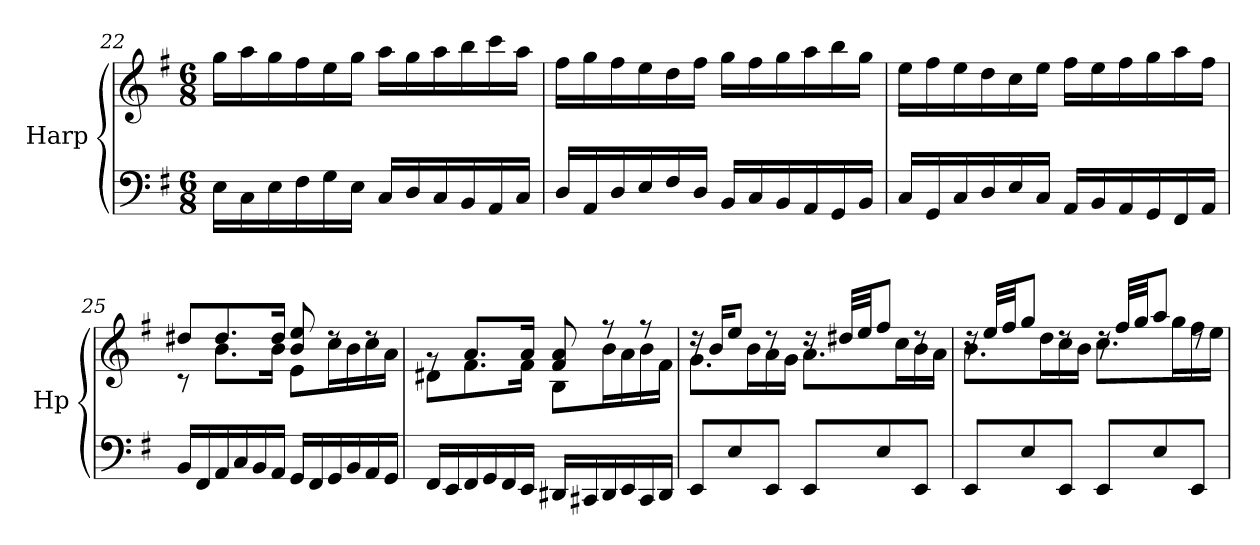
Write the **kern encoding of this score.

**kern	**kern
*part1	*part1
*staff2	*staff1
*I"Harp	*
*I'Hp	*
!!LO:LB:g=z
*clefF4	*clefG2
*k[f#]	*k[f#]
*M6/8	*M6/8
=22	=22
16E\LL	16gg\LL
16C\	16aa\
16E\	16gg\
16F#\	16ff#\
16G\	16ee\
16E\JJ	16gg\JJ
16C/LL	16aa\LL
16D/	16gg\
16C/	16aa\
16BB/	16bb\
16AA/	16ccc\
16C/JJ	16aa\JJ
=23	=23
16D/LL	16ff#\LL
16AA/	16gg\
16D/	16ff#\
16E/	16ee\
16F#/	16dd\
16D/JJ	16ff#\JJ
16BB/LL	16gg\LL
16C/	16ff#\
16BB/	16gg\
16AA/	16aa\
16GG/	16bb\
16BB/JJ	16gg\JJ
=24	=24
16C/LL	16ee\LL
16GG/	16ff#\
16C/	16ee\
16D/	16dd\
16E/	16cc\
16C/JJ	16ee\JJ
16AA/LL	16ff#\LL
16BB/	16ee\
16AA/	16ff#\
16GG/	16gg\
16FF#/	16aa\
16AA/JJ	16ff#\JJ
!!LO:LB:g=z
=25	=25
*	*^
16BB/LL	8dd#X/L	8rc
16FF#/	.	.
16AA/	8.dd#/	8.b\L
16C/	.	.
16BB/	.	.
16AA/JJ	16dd#/Jk	16b\Jk
16GG/LL	8b/ 8ee/	8e\L
16FF#/	.	.
16GG/	8rdd	16cc\L
16BB/	.	16b\
16AA/	8rdd	16cc\
16GG/JJ	.	16a\JJ
=26	=26	=26
16FF#/LL	8rg	8d#X\L
16EE/	.	.
16FF#/	8.a/L	8.f#\
16GG/	.	.
16FF#/	.	.
16EE/JJ	16a/Jk	16f#\Jk
16DD#X/LL	8f#/ 8a/	8B\L
16CC#X/	.	.
16DD#/	8r	16b\L
16EE/	.	16a\
16CC#/	8r	16b\
16DD#/JJ	.	16f#\JJ
=27	=27	=27
8EE/L	16rdd	8.g\L
.	16b/KL	.
8E/	8ee/J	.
.	.	16b\L
8EE/J	8rdd	16a\
.	.	16g\JJ
8EE/L	16rdd	8.a\L
.	32dd#X/LLL	.
.	32ee/JJ	.
8E/	8ff#/J	.
.	.	16cc\L
8EE/J	8rdd	16b\
.	.	16a\JJ
!!LO:LB:g=z	!!
=28	=28	=28
8EE/L	16rdd	8.b\L
.	32ee/LLL	.
.	32ff#/JJ	.
8E/	8gg/J	.
.	.	16dd\L
8EE/J	8rdd	16cc\
.	.	16b\JJ
8EE/L	16rdd	8.cc\L
.	32ff#/LLL	.
.	32gg/JJ	.
8E/	8aa/J	.
.	.	16gg\L
8EE/J	8rdd	16ff#\
.	.	16ee\JJ
*	*v	*v
=	=
*-	*-
